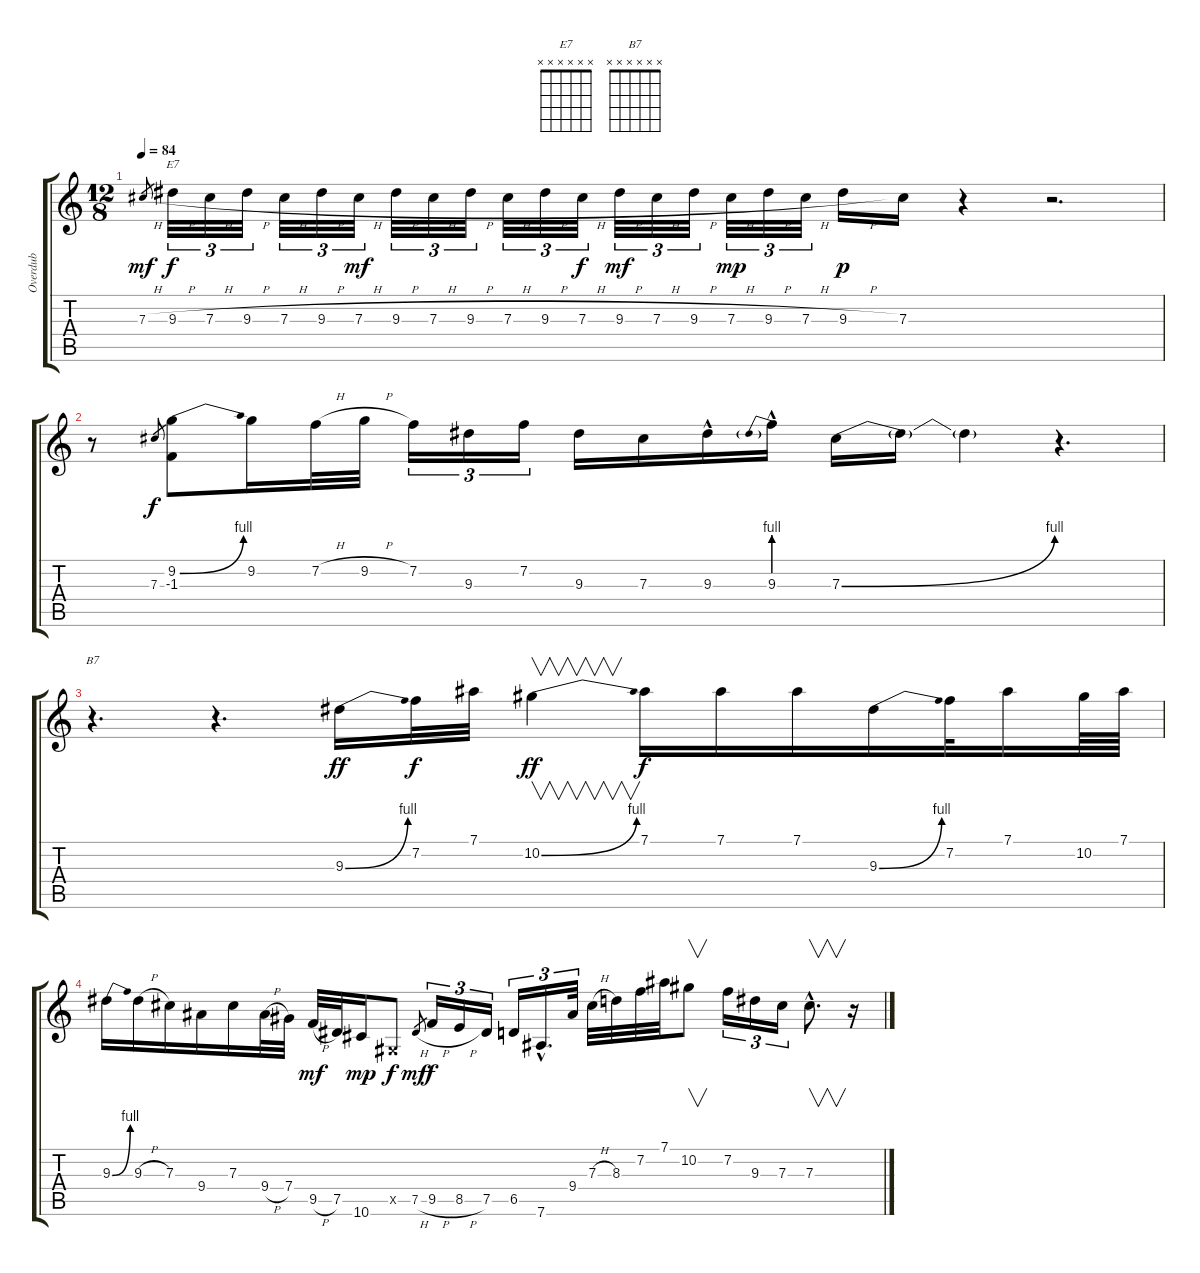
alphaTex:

\track ("Overdub" "Overdub") {instrument fretlessbass}
\staff {score tabs}
\tuning (Eb4 Bb3 Gb3 Db3 Ab2 Eb2) {hide}
\chord ("E7" x x x x x x) {firstfret 0}
\chord ("B7" x x x x x x) {firstfret 0}
\ts (12 8)
\tempo 84
\clef g2
\ks c
7.3{h}.8{gr dy mf} 9.3{h}.32{tu (3 2) ch "E7" dy f} 7.3{h}.32{tu (3 2)} 9.3{h}.32{tu (3 2)} 7.3{h}.32{tu (3 2)} 9.3{h}.32{tu (3 2)} 7.3{h}.32{tu (3 2) dy mf} 9.3{h}.32{tu (3 2)} 7.3{h}.32{tu (3 2)} 9.3{h}.32{tu (3 2)} 7.3{h}.32{tu (3 2)} 9.3{h}.32{tu (3 2)} 7.3{h}.32{tu (3 2) dy f} 9.3{h}.32{tu (3 2) dy mf} 7.3{h}.32{tu (3 2)} 9.3{h}.32{tu (3 2)} 7.3{h}.32{tu (3 2) dy mp} 9.3{h}.32{tu (3 2)} 7.3{h}.32{tu (3 2)} 9.3{h}.16{dy p} 7.3.16 r.4 r.2{d} |
r.8 7.3.8{gr dy f} (9.2{be (bend 0 0 60 4)} -1.3).8 9.2.16 7.2{h}.32 9.2{h}.32 7.2.16{tu (3 2)} 9.3.16{tu (3 2)} 7.2.16{tu (3 2)} 9.3.16 7.3.16 9.3{hac}.16 9.3{be (prebend 0 4 60 4) hac}.16 7.3{be (bend 0 0 60 4)}.16 7.3{t}.16 7.3{t}.4 r.4{d} |
r.4{d ch "B7"} r.4{d} 9.3{be (bend 0 0 60 4)}.16{dy ff} 7.2.32{dy f} 7.1.32 10.2{be (bend 0 0 60 4)}.4{v dy ff} 7.1.16{dy f} 7.1.16 7.1.16 9.3{be (bend 0 0 60 4)}.16 7.2.32 7.1.16 10.2.64 7.1.64 |
9.3{be (bend 0 0 60 4)}.16 9.3{h}.16 7.3.16 9.4.16 7.3.16 9.4{h}.32 7.4.32 9.5{h}.32{dy mf} 7.5.32 10.6.16{dy mp} 0.5{x}.8{dy f} 7.5{h}.8{gr dy mf} 9.5{h}.16{tu (3 2) dy f} 8.5{h}.16{tu (3 2)} 7.5.16{tu (3 2)} 6.5.16{tu (3 2)} 7.6{hac}.16{d tu (3 2)} 9.4.32{tu (3 2)} 7.3{h}.32 8.3.32 7.2.32 7.1.32 10.2.8{v} 7.2.16{tu (3 2)} 9.3.16{tu (3 2)} 7.3.16{tu (3 2)} 7.3{hac}.8{v d} r.16
